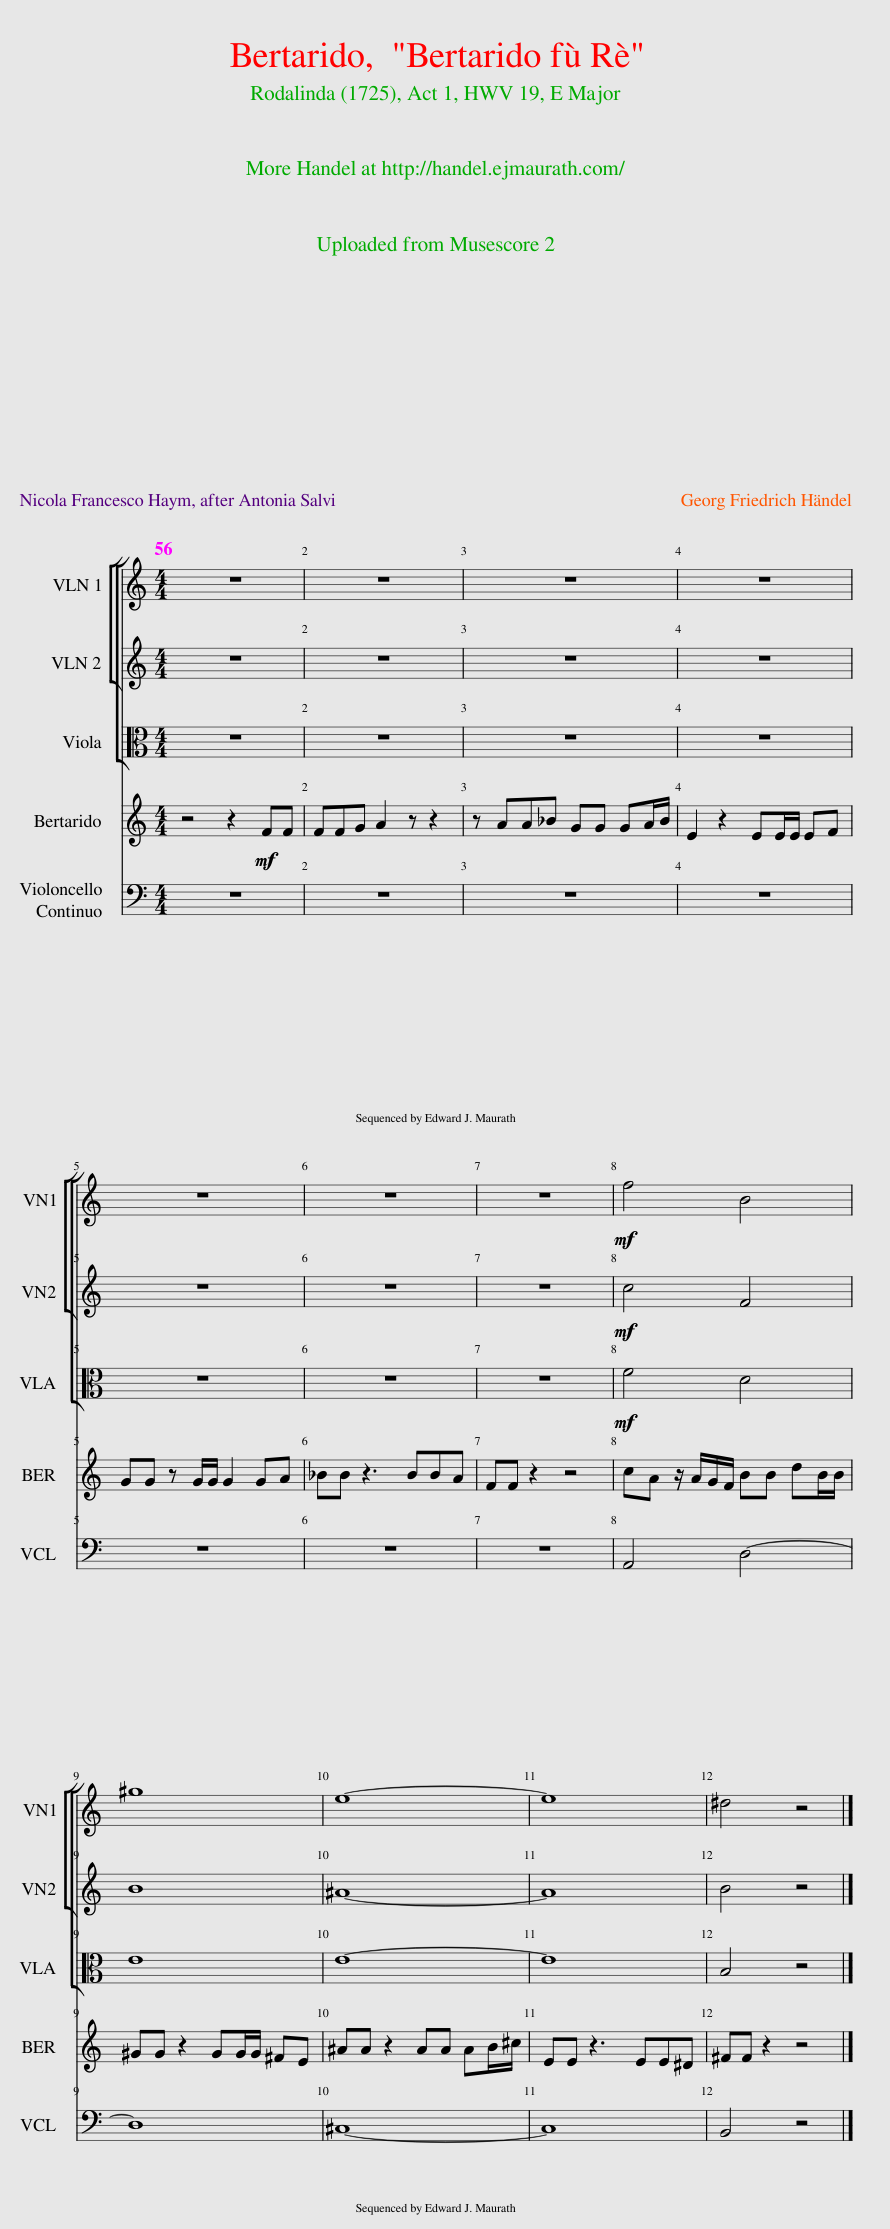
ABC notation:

X:1
%%score [ [ 1 2 ] 3 ] 4 5 { 6 | ( 7 8 9 10 ) }
L:1/8
Q:1/4=56
M:4/4
I:linebreak $
K:C
V:1 treble
V:2 treble
V:3 alto
V:4 treble
V:5 bass
V:6 treble
V:7 bass
V:8 bass
V:9 bass
V:10 bass
V:1
 z8 | z8 | z8 | z8 |$ z8 | %5
 z8 | z8 |!mf! f4 B4 |$ ^g8 | e8- | %10
 e8 | ^d4 z4 |] %12
V:2
 z8 | z8 | z8 | z8 |$ z8 | %5
 z8 | z8 |!mf! c4 F4 |$ B8 | ^A8- | %10
 A8 | B4 z4 |] %12
V:3
 z8 | z8 | z8 | z8 |$ z8 | %5
 z8 | z8 |!mf! F4 D4 |$ E8 | E8- | %10
 E8 | B,4 z4 |] %12
V:4
 z4 z2!mf! FF | FFG A2 z z2 | z AA_B GG GA/B/ | E2 z2 EE/E/ EF |$ GG z G/G/ G2 GA | %5
 _BB z3 BBA | FF z2 z4 | cA z/ A/G/F/ BB dB/B/ |$ ^GG z2 GG/G/ ^FE | ^AA z2 AA AB/^c/ | %10
 EE z3 EE^D | ^FF z2 z4 |] %12
V:5
 z8 | z8 | z8 | z8 |$ z8 | %5
 z8 | z8 | A,,4 D,4- |$ D,8 | ^C,8- | %10
 C,8 | B,,4 z4 |] %12
V:6
 z4 z2!mf! !arpeggio![A,CF]2 | z4 !arpeggio![A,CF]4 | z4 !arpeggio![CEG]4 | z8 |$ !arpeggio![CEG]8 | %5
 !arpeggio![CEG_B]8 | z8 | C4 D4 |$ [^G,B,DE]8 | [^A,^CE-]8 | %10
 E8 | [^F,^D]4 z4 |] %12
V:7
!mf! x3/4 F,6 x/4 x | z8 | z8 | !arpeggio![E,G,_B,C]4 !arpeggio![E,G,B,C]4 |$ z8 | %5
 z8 | !arpeggio![F,A,CF]8 | A,,4 [D,F,B,]4 |$ z8 | ^C,8- | %10
 C,8 | B,,4 z4 |] %12
V:8
 x/ C,6 x3/2 | x8 | x8 | x8 |$ x8 | %5
 x8 | x8 | x8 |$ x8 | x8 | %10
 x8 | x8 |] %12
V:9
 x/4 A,,6 x7/4 | x8 | x8 | x8 |$ x8 | %5
 x8 | x8 | x8 |$ x8 | x8 | %10
 x8 | x8 |] %12
V:10
 F,,8 | x8 | x8 | x8 |$ x8 | %5
 x8 | x8 | x8 |$ x8 | x8 | %10
 x8 | x8 |] %12
